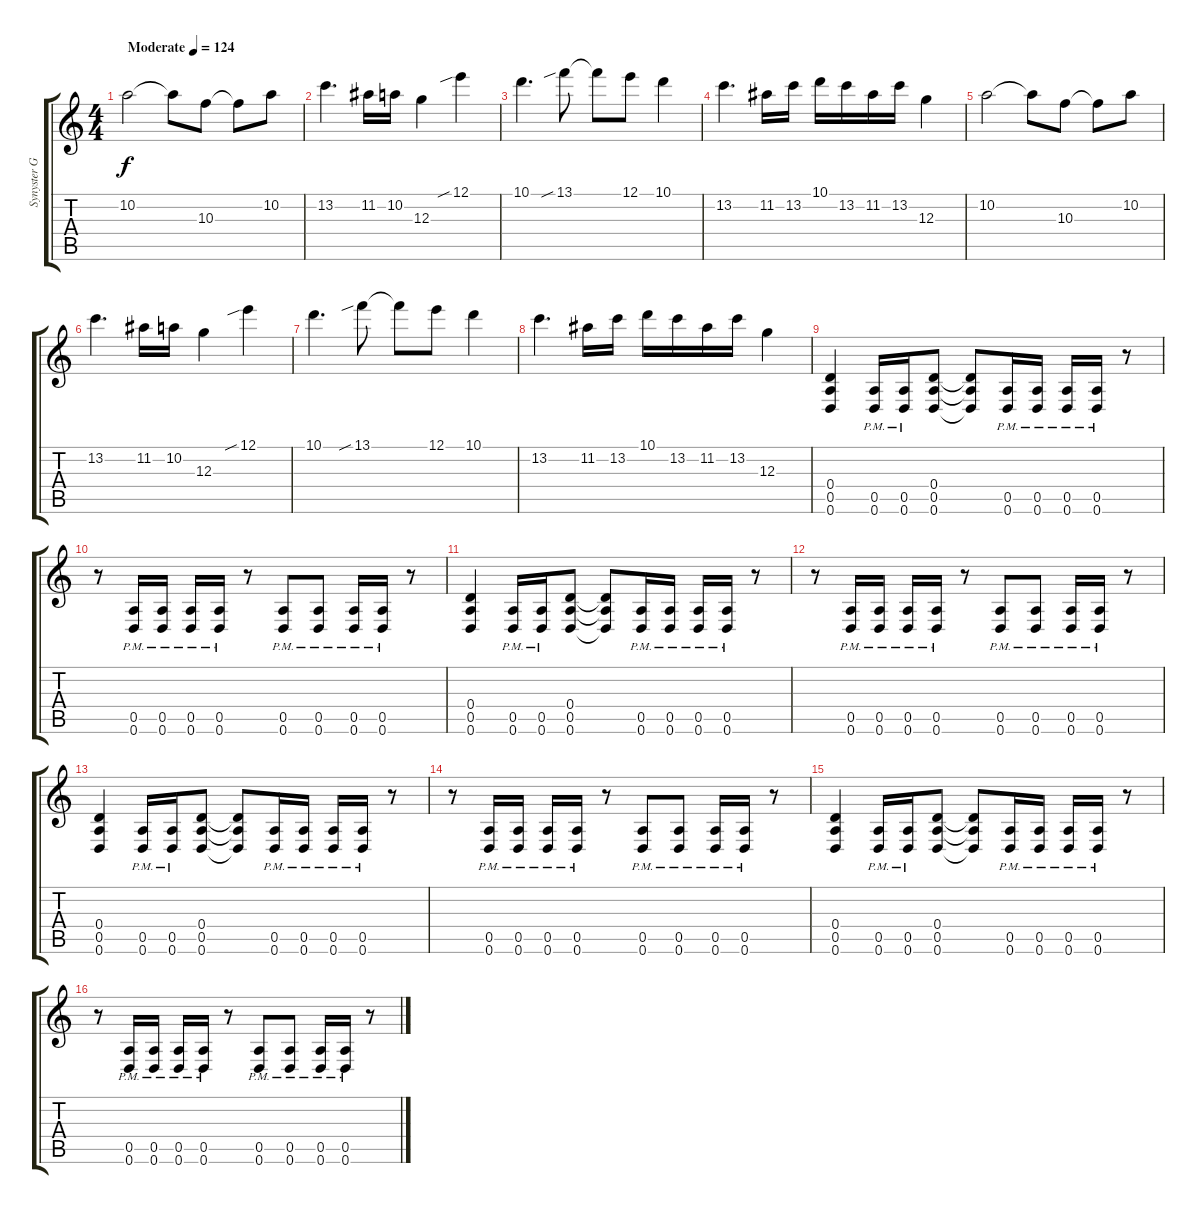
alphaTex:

\track ("Synyster Gates" "Synyster G") {instrument distortionguitar}
\staff {score tabs}
\tuning (E4 B3 G3 D3 A2 D2) {hide}
\ts (4 4)
\tempo (124 "Moderate")
\clef g2
\ks c
10.2.2{dy f volume 0 instrument distortionguitar} 10.2{t}.8 10.3.8 10.3{t}.8 10.2.8 |
13.2.4{d} 11.2.16 10.2.16 12.3.4 12.1{sib}.4 |
10.1.4{d volume 1} 13.1{sib}.8 13.1{t}.8 12.1.8 10.1.4 |
13.2.4{d volume 11} 11.2.16 13.2.16 10.1.16 13.2.16 11.2.16 13.2.16 12.3.4 |
10.2.2 10.2{t}.8 10.3.8 10.3{t}.8 10.2.8 |
13.2.4{d} 11.2.16 10.2.16 12.3.4 12.1{sib}.4 |
10.1.4{d} 13.1{sib}.8 13.1{t}.8 12.1.8 10.1.4 |
13.2.4{d} 11.2.16 13.2.16 10.1.16 13.2.16 11.2.16 13.2.16 12.3.4 |
(0.4 0.5 0.6).4 (0.5{pm} 0.6{pm}).16 (0.5{pm} 0.6{pm}).16 (0.4 0.5 0.6).8 (0.4{t} 0.5{t} 0.6{t}).8 (0.5{pm} 0.6{pm}).16 (0.5{pm} 0.6{pm}).16 (0.5{pm} 0.6{pm}).16 (0.5{pm} 0.6{pm}).16 r.8 |
r.8 (0.5{pm} 0.6{pm}).16 (0.5{pm} 0.6{pm}).16 (0.5{pm} 0.6{pm}).16 (0.5{pm} 0.6{pm}).16 r.8 (0.5{pm} 0.6{pm}).8 (0.5{pm} 0.6{pm}).8 (0.5{pm} 0.6{pm}).16 (0.5{pm} 0.6{pm}).16 r.8 |
(0.4 0.5 0.6).4 (0.5{pm} 0.6{pm}).16 (0.5{pm} 0.6{pm}).16 (0.4 0.5 0.6).8 (0.4{t} 0.5{t} 0.6{t}).8 (0.5{pm} 0.6{pm}).16 (0.5{pm} 0.6{pm}).16 (0.5{pm} 0.6{pm}).16 (0.5{pm} 0.6{pm}).16 r.8 |
r.8 (0.5{pm} 0.6{pm}).16 (0.5{pm} 0.6{pm}).16 (0.5{pm} 0.6{pm}).16 (0.5{pm} 0.6{pm}).16 r.8 (0.5{pm} 0.6{pm}).8 (0.5{pm} 0.6{pm}).8 (0.5{pm} 0.6{pm}).16 (0.5{pm} 0.6{pm}).16 r.8 |
(0.4 0.5 0.6).4 (0.5{pm} 0.6{pm}).16 (0.5{pm} 0.6{pm}).16 (0.4 0.5 0.6).8 (0.4{t} 0.5{t} 0.6{t}).8 (0.5{pm} 0.6{pm}).16 (0.5{pm} 0.6{pm}).16 (0.5{pm} 0.6{pm}).16 (0.5{pm} 0.6{pm}).16 r.8 |
r.8 (0.5{pm} 0.6{pm}).16 (0.5{pm} 0.6{pm}).16 (0.5{pm} 0.6{pm}).16 (0.5{pm} 0.6{pm}).16 r.8 (0.5{pm} 0.6{pm}).8 (0.5{pm} 0.6{pm}).8 (0.5{pm} 0.6{pm}).16 (0.5{pm} 0.6{pm}).16 r.8 |
(0.4 0.5 0.6).4 (0.5{pm} 0.6{pm}).16 (0.5{pm} 0.6{pm}).16 (0.4 0.5 0.6).8 (0.4{t} 0.5{t} 0.6{t}).8 (0.5{pm} 0.6{pm}).16 (0.5{pm} 0.6{pm}).16 (0.5{pm} 0.6{pm}).16 (0.5{pm} 0.6{pm}).16 r.8 |
r.8 (0.5{pm} 0.6{pm}).16 (0.5{pm} 0.6{pm}).16 (0.5{pm} 0.6{pm}).16 (0.5{pm} 0.6{pm}).16 r.8 (0.5{pm} 0.6{pm}).8 (0.5{pm} 0.6{pm}).8 (0.5{pm} 0.6{pm}).16 (0.5{pm} 0.6{pm}).16 r.8
